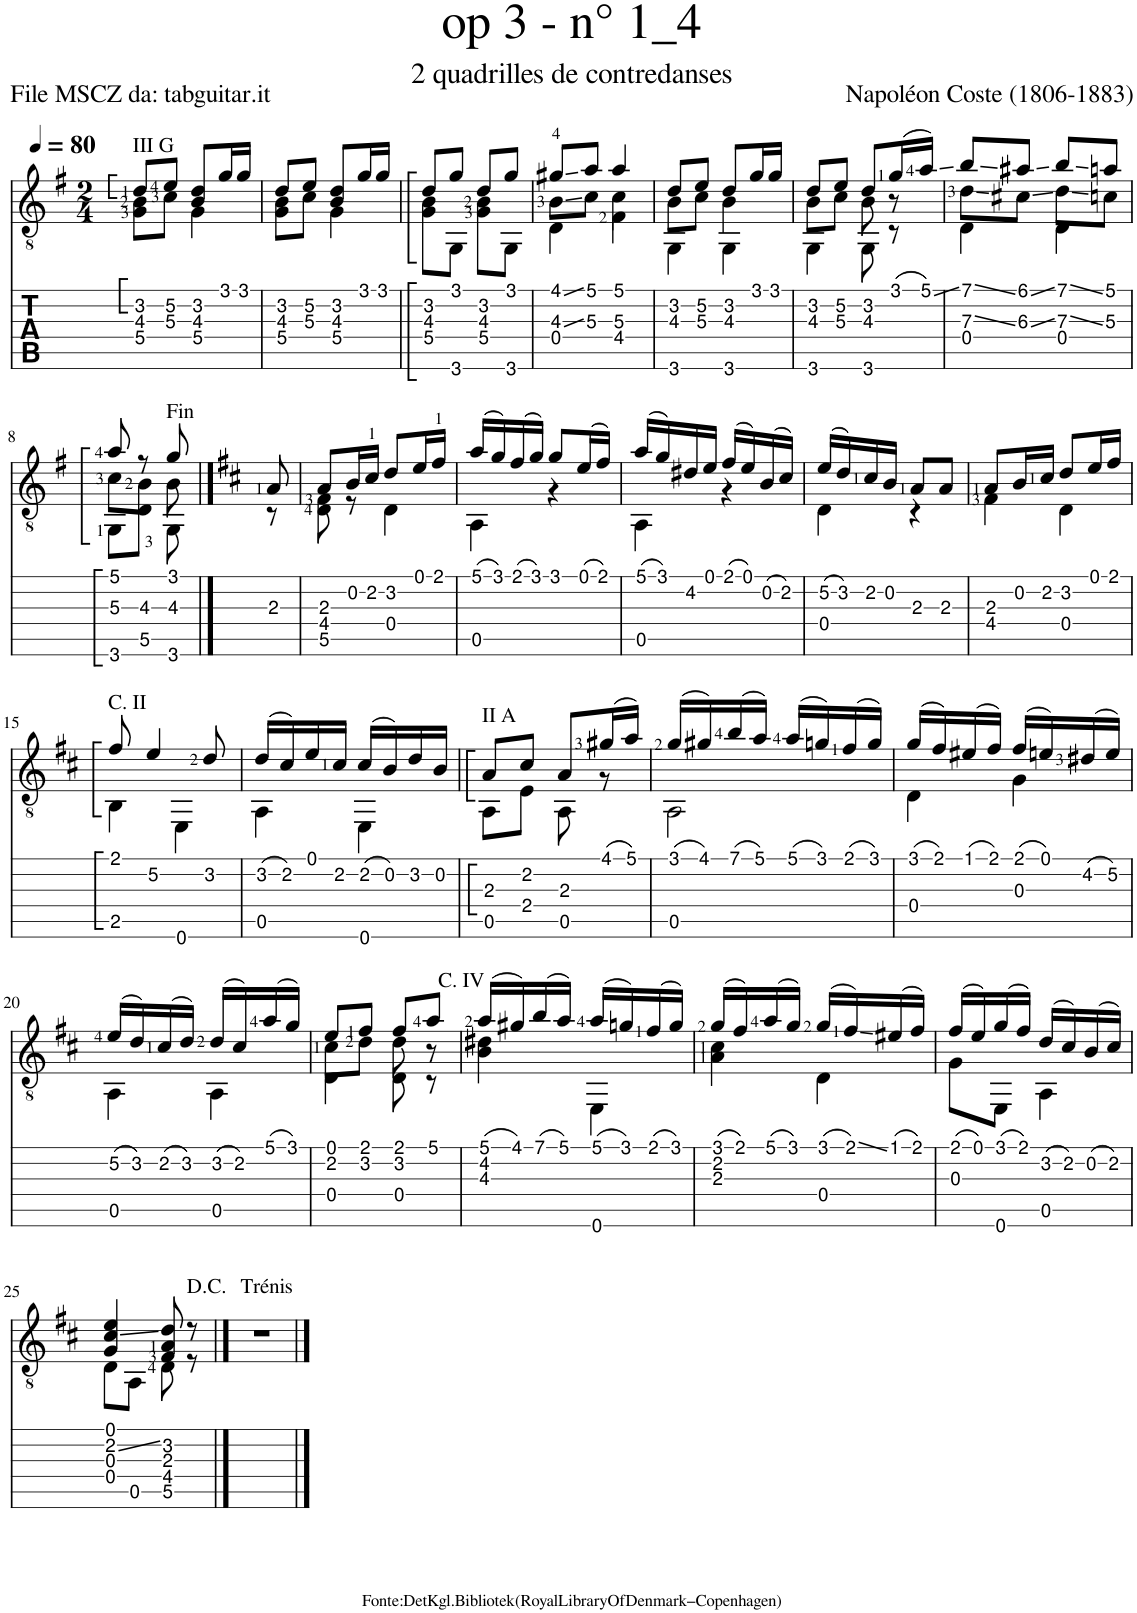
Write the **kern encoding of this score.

**kern	**kern
*part1	*part1
*staff2	*staff1
*I"Guitar	*
*I'Guit.	*
*stria6	*
*	*clefGv2
*k[f#]	*k[f#]
*M2/4	*M2/4
*MM80	*MM80
=1	=1
*^	*^
!	!	!LO:TX:a:t=III G	!
8d::L	8G\ 8B\L	8d::/L	8G\ 8B\L
8eJ	8cJ	8e/J	8c\J
8B\ 8d\L	4G	8B/ 8d/L	4G\
16gL	.	16g/L	.
16gJJ	.	16g/JJ	.
=2	=2	=2	=2
8dL	8G\ 8B\L	8d/L	8G\ 8B\L
8eJ	8cJ	8e/J	8c\J
8B\ 8d\L	4G	8B/ 8d/L	4G\
16gL	.	16g/L	.
16gJJ	.	16g/JJ	.
=3	=3	=3	=3
8d::L	8G\ 8B\L	8d::/L	8G\ 8B\L
8gJ	8GGJ	8g/J	8GG\J
8dL	8G\ 8B\L	8d/L	8G\ 8B\L
8gJ	8GGJ	8g/J	8GG\J
=4	=4	=4	=4
*	*^	*	*^
8g#L	8BL	4D	8g#X/L	8B\L	4D\
8aJ	8cJ	.	8a/J	8c\J	.
4a	4c	4F#	4a/	4c\	4F#\
=5	=5	=5	=5	=5	=5
8dL	8BL	4GG	8d/L	8B\L	4GG\
8eJ	8cJ	.	8e/J	8c\J	.
8dL	4B	4GG	8d/L	4B\	4GG\
16gL	.	.	16g/L	.	.
16gJJ	.	.	16g/JJ	.	.
=6	=6	=6	=6	=6	=6
8dL	8BL	4GG	8d/L	8B\L	4GG\
8eJ	8cJ	.	8e/J	8c\J	.
8dL	8B	8GG	8d/L	8B\	8GG\
16gL	8r	8r	(16g/L	8r	8r
16aJJ	.	.	16a/JJ)	.	.
=7	=7	=7	=7	=7	=7
8bL	8dL	4D	8b/L	8d\L	4D\
8a#J	8c#J	.	8a#X/J	8c#X\J	.
8bL	8dL	4D	8b/L	8d\L	4D\
8aJ	8cJ	.	8an/J	8cn\J	.
!!LO:LB:g=z	!!	!!
=8	=8	=8	=8	=8	=8
8a::	8cL	8GGL	8a::/	8c\L	8GG\L
8r	8BJ	8DJ	8r	8B\J	8D\J
!	!	!	!LO:TX:a:t=Fin	!	!
8g	8BJ	8GGJ	8g/	8B\	8GG\
*v	*v	*v	*	*	*
*	*v	*v	*v
==9	==9
*k[f#c#]	*k[f#c#]
*^	*^
8A	8r	8A/	8r
=10	=10	=10	=10
8AL	8D 8F#	8A/L	8D\ 8F#\
16BL	8r	16B/L	8r
16c#JJ	.	16c#/JJ	.
8dL	4D	8d/L	4D\
16eL	.	16e/L	.
16f#JJ	.	16f#/JJ	.
=11	=11	=11	=11
16aLL	4AA	(16a/LL	4AA\
16gJ	.	16g/)	.
16f#L	.	(16f#/	.
16gJJ	.	16g/JJ)	.
8gL	4r	8g/L	4r
16eL	.	(16e/L	.
16f#JJ	.	16f#/JJ)	.
=12	=12	=12	=12
16aLL	4AA	(16a/LL	4AA\
16gJ	.	16g/)	.
16d#L	.	16d#X/	.
16eJJ	.	16e/JJ	.
16f#LL	4r	(16f#/LL	4r
16eJ	.	16e/)	.
16BL	.	(16B/	.
16c#JJ	.	16c#/JJ)	.
=13	=13	=13	=13
16eLL	4D	(16e/LL	4D\
16dJ	.	16d/)	.
16c#L	.	16c#/	.
16BJJ	.	16B/JJ	.
8AL	4r	8A/L	4r
8AJ	.	8A/J	.
=14	=14	=14	=14
8AL	4F#	8A/L	4F#\
16BL	.	16B/L	.
16c#JJ	.	16c#/JJ	.
8dL	4D	8d/L	4D\
16eL	.	16e/L	.
16f#JJ	.	16f#/JJ	.
!!LO:LB:g=z	!!
=15	=15	=15	=15
!	!	!LO:TX:a:t=C. II	!
8f#::	4BB	8f#::/	4BB\
4e	.	4e/	.
.	4EE	.	4EE\
8d	.	8d/	.
=16	=16	=16	=16
16dLL	4AA	(16d/LL	4AA\
16c#J	.	16c#/)	.
16eL	.	16e/	.
16c#JJ	.	16c#/JJ	.
16c#LL	4EE	(16c#/LL	4EE\
16BJ	.	16B/)	.
16dL	.	16d/	.
16BJJ	.	16B/JJ	.
=17	=17	=17	=17
!	!	!LO:TX:a:t=II A	!
8A::L	8AAL	8A::/L	8AA\L
8c#J	8EJ	8c#/J	8E\J
8AL	8AA	8A/L	8AA\
16g#L	8r	(16g#X/L	8r
16aJJ	.	16a/JJ)	.
=18	=18	=18	=18
16gLL	2AA	(16g/LL	2AA\
16g#J	.	16g#X/)	.
16bL	.	(16b/	.
16aJJ	.	16a/JJ)	.
16aLL	.	(16a/LL	.
16gJ	.	16gn/)	.
16f#L	.	(16f#/	.
16gJJ	.	16g/JJ)	.
=19	=19	=19	=19
16gLL	4D	(16g/LL	4D\
16f#J	.	16f#/)	.
16e#L	.	(16e#X/	.
16f#JJ	.	16f#/JJ)	.
16f#LL	4G	(16f#/LL	4G\
16eJ	.	16en/)	.
16d#L	.	(16d#X/	.
16eJJ	.	16e/JJ)	.
!!LO:LB:g=z	!!
=20	=20	=20	=20
16eLL	4AA	(16e/LL	4AA\
16dJ	.	16d/)	.
16c#L	.	(16c#/	.
16dJJ	.	16d/JJ)	.
16dLL	4AA	(16d/LL	4AA\
16c#J	.	16c#/)	.
16aL	.	(16a/	.
16gJJ	.	16g/JJ)	.
=21	=21	=21	=21
*	*^	*	*^
8eL	8c#L	4D	8e/L	8c#\L	4D\
8f#J	8dJ	.	8f#/J	8d\J	.
8f#L	8d	8D	8f#/L	8d\	8D\
8aJ	8r	8r	8a/J	8r	8r
=22	=22	=22	=22	=22	=22
!	!	!	!LO:TX:a:t=C. IV	!	!
*	*v	*v	*	*	*
*	*	*	*v	*v
16aLL	4B 4d#	(16a/LL	4B\ 4d#X\
16g#J	.	16g#X/)	.
16bL	.	(16b/	.
16aJJ	.	16a/JJ)	.
16aLL	4EE	(16a/LL	4EE\
16gJ	.	16gn/)	.
16f#L	.	(16f#/	.
16gJJ	.	16g/JJ)	.
=23	=23	=23	=23
16gLL	4A 4c#	(16g/LL	4A\ 4c#\
16f#J	.	16f#/)	.
16aL	.	(16a/	.
16gJJ	.	16g/JJ)	.
16gLL	4D	(16g/LL	4D\
16f#J	.	16f#/)	.
16e#L	.	(16e#X/	.
16f#JJ	.	16f#/JJ)	.
=24	=24	=24	=24
16f#LL	8GL	(16f#/LL	8G\L
16eJ	.	16e/)	.
16gL	8EEJ	(16g/	8EE\J
16f#JJ	.	16f#/JJ)	.
16dLL	4AA	(16d/LL	4AA\
16c#J	.	16c#/)	.
16BL	.	(16B/	.
16c#JJ	.	16c#/JJ)	.
!!LO:LB:g=z	!!
=25	=25	=25	=25
4G 4c# 4e	8DL	4G/ 4c#/ 4e/	8D\L
.	8AAJ	.	8AA\J
8F# 8A 8d	8D	8F#/ 8A/ 8d/	8D\
8r	8r	8r	8r
==26	==26	==26	==26
!	!	!LO:TX:a:t=Trénis	!
*v	*v	*	*
*	*v	*v
2r	2r
==	==
*-	*-
